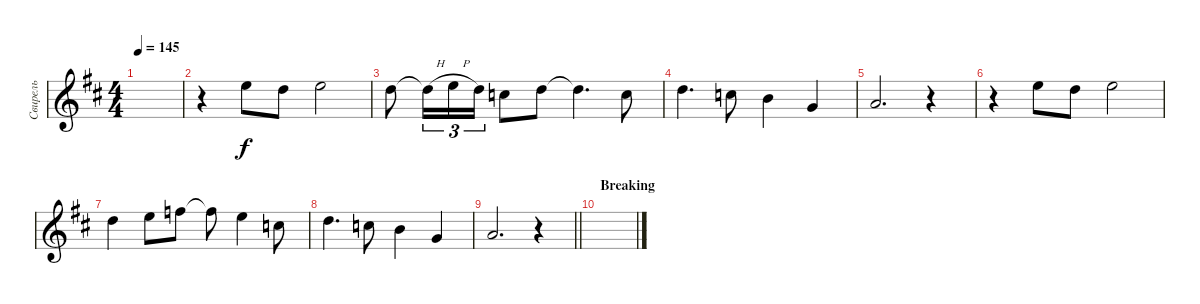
\track ("Свирель" "Свирель") {instrument panflute}
\staff {score}
\tuning (E5 B4 G4 D4 A3 E3) {hide}
\ts (4 4)
\tempo 145
\clef g2
\ks bminor
|
r.4 5.2.8 3.2.8 5.2.2 |
3.2.8 3.2{h t}.16{tu (3 2)} 5.2{h}.16{tu (3 2)} 3.2.16{tu (3 2)} 5.3.8 3.2.8 3.2{t}.4{d} 5.3.8 |
3.2.4{d} 5.3.8 4.3.4 0.3.4 |
2.3.2{d} r.4 |
r.4 5.2.8 3.2.8 5.2.2 |
3.2.4 5.2.8 6.2.8 6.2{t}.8 5.2.4 5.3.8 |
3.2.4{d} 5.3.8 4.3.4 0.3.4 |
\barLineRight lightlight
2.3.2{d} r.4 |
\section ("" "Breaking")
